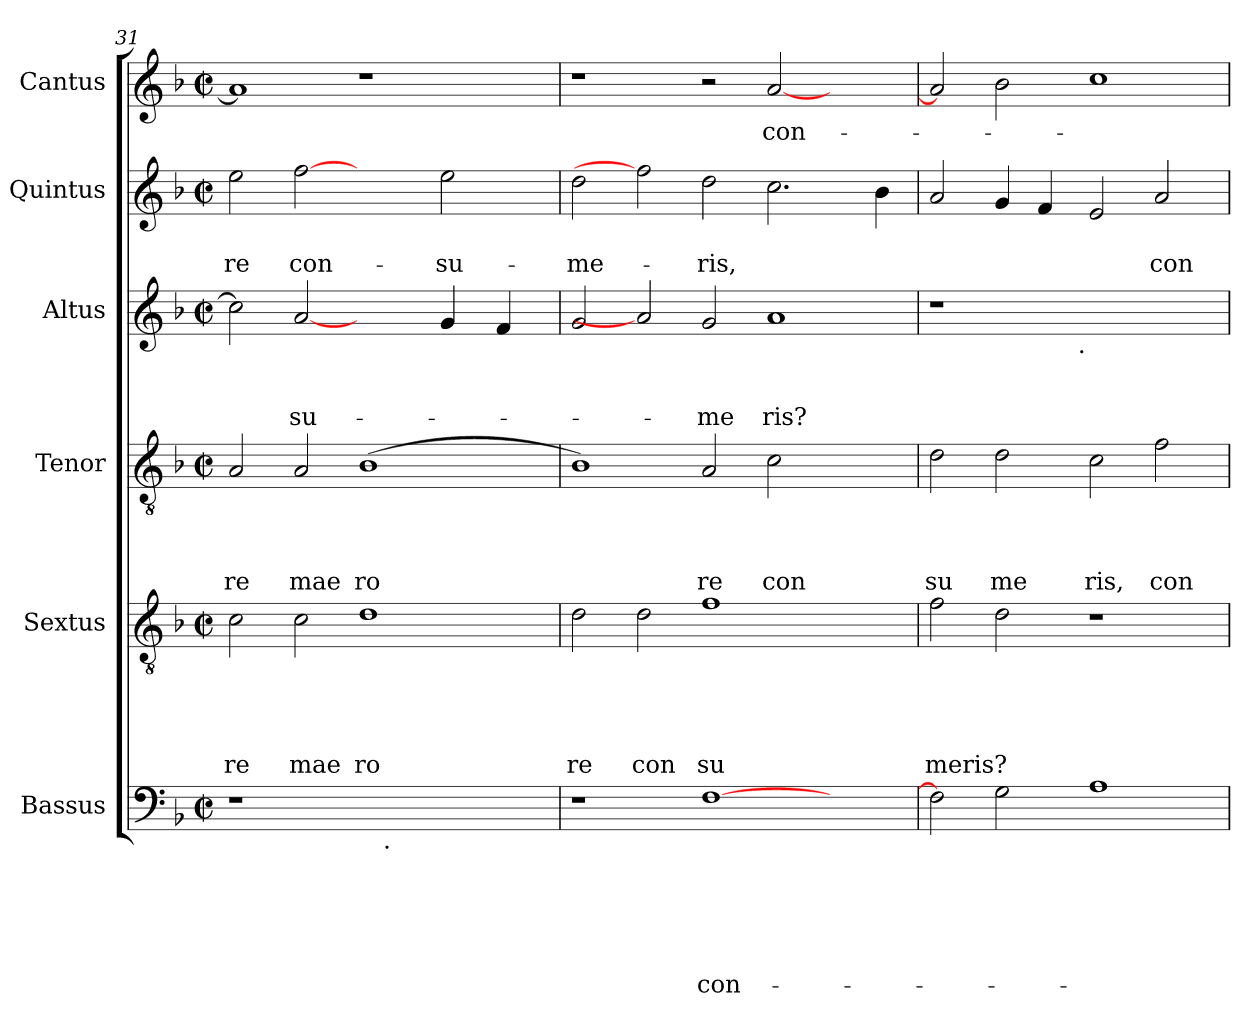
**kern	**text	**text	**text	**text	**text	**text	**kern	**text	**text	**text	**text	**text	**kern	**text	**text	**text	**text	**kern	**text	**text	**text	**kern	**text	**text	**kern	**text
*part6	*part6	*part6	*part6	*part6	*part6	*part6	*part5	*part5	*part5	*part5	*part5	*part5	*part4	*part4	*part4	*part4	*part4	*part3	*part3	*part3	*part3	*part2	*part2	*part2	*part1	*part1
*staff6	*staff6	*staff6	*staff6	*staff6	*staff6	*staff6	*staff5	*staff5	*staff5	*staff5	*staff5	*staff5	*staff4	*staff4	*staff4	*staff4	*staff4	*staff3	*staff3	*staff3	*staff3	*staff2	*staff2	*staff2	*staff1	*staff1
*I"Bassus	*	*	*	*	*	*	*I"Sextus	*	*	*	*	*	*I"Tenor	*	*	*	*	*I"Altus	*	*	*	*I"Quintus	*	*	*I"Cantus	*
*clefF4	*	*	*	*	*	*	*clefGv2	*	*	*	*	*	*clefGv2	*	*	*	*	*clefG2	*	*	*	*clefG2	*	*	*clefG2	*
*k[b-]	*	*	*	*	*	*	*k[b-]	*	*	*	*	*	*k[b-]	*	*	*	*	*k[b-]	*	*	*	*k[b-]	*	*	*k[b-]	*
*F:	*	*	*	*	*	*	*F:	*	*	*	*	*	*F:	*	*	*	*	*F:	*	*	*	*F:	*	*	*F:	*
*M2/2	*	*	*	*	*	*	*M2/2	*	*	*	*	*	*M2/2	*	*	*	*	*M2/2	*	*	*	*M2/2	*	*	*M2/2	*
*met(c|)	*	*	*	*	*	*	*met(c|)	*	*	*	*	*	*met(c|)	*	*	*	*	*met(c|)	*	*	*	*met(c|)	*	*	*met(c|)	*
=31	=31	=31	=31	=31	=31	=31	=31	=31	=31	=31	=31	=31	=31	=31	=31	=31	=31	=31	=31	=31	=31	=31	=31	=31	=31	=31
!	!	!	!	!	!	!	!	!	!	!	!	!LO:LY:b	!	!	!	!	!LO:LY:b	!	!	!	!	!	!	!LO:LY:b	!	!
1r	.	.	.	.	.	.	2c\	.	.	.	.	re	2A/	.	.	.	re	2cc\]	.	.	.	2ee\	.	-re	1a]	.
!	!	!	!	!	!	!	!	!	!	!	!	!LO:LY:b	!	!	!	!	!LO:LY:b	!	!	!	!LO:LY:b	!	!	!LO:LY:b	!	!
.	.	.	.	.	.	.	2c\	.	.	.	.	mae	2A/	.	.	.	mae	[2a	.	.	-su-	[2ff	.	con-	.	.
!	!	!	!	!	!	!	!	!	!	!	!	!LO:LY:b	!	!	!	!	!LO:LY:b	!	!	!	!	!	!	!	!	!
16.ryy	.	.	.	.	.	.	1d	.	.	.	.	ro	(>1B-	.	.	.	ro	2ryy	.	.	.	2ryy	.	.	1r	.
!LO:TX:b:t=.	!	!	!	!	!	!	!	!	!	!	!	!	!	!	!	!	!	!	!	!	!	!	!	!	!	!
2ryy	.	.	.	.	.	.	.	.	.	.	.	.	.	.	.	.	.	.	.	.	.	.	.	.	.	.
!	!	!	!	!	!	!	!	!	!	!	!	!	!	!	!	!	!	!	!	!	!	!	!	!LO:LY:b	!	!
.	.	.	.	.	.	.	.	.	.	.	.	.	.	.	.	.	.	4g/	.	.	.	2ee\	.	-su-	.	.
4ryy	.	.	.	.	.	.	.	.	.	.	.	.	.	.	.	.	.	.	.	.	.	.	.	.	.	.
.	.	.	.	.	.	.	.	.	.	.	.	.	.	.	.	.	.	4f/	.	.	.	.	.	.	.	.
8ryy	.	.	.	.	.	.	.	.	.	.	.	.	.	.	.	.	.	.	.	.	.	.	.	.	.	.
32ryy	.	.	.	.	.	.	.	.	.	.	.	.	.	.	.	.	.	.	.	.	.	.	.	.	.	.
=32	=32	=32	=32	=32	=32	=32	=32	=32	=32	=32	=32	=32	=32	=32	=32	=32	=32	=32	=32	=32	=32	=32	=32	=32	=32	=32
!	!	!	!	!	!	!	!	!	!	!	!	!LO:LY:b	!	!	!	!	!	!	!	!	!	!	!	!LO:LY:b	!	!
1r	.	.	.	.	.	.	2d\	.	.	.	.	re	1B-)	.	.	.	.	2g/	.	.	.	2dd\	.	-me-	1r	.
!	!	!	!	!	!	!	!	!	!	!	!	!LO:LY:b	!	!	!	!	!	!	!	!	!	!	!	!	!	!
.	.	.	.	.	.	.	2d\	.	.	.	.	con	.	.	.	.	.	2a]	.	.	.	2ff]	.	.	.	.
!	!	!	!	!	!	!LO:LY:b	!	!	!	!	!	!LO:LY:b	!	!	!	!	!LO:LY:b	!	!	!	!LO:LY:b	!	!	!LO:LY:b	!	!
[>1F	.	.	.	.	.	con-	1f	.	.	.	.	su	2A/	.	.	.	re	2g/	.	.	-me	2dd\	.	-ris,	2r	.
!	!	!	!	!	!	!	!	!	!	!	!	!	!	!	!	!	!LO:LY:b	!	!	!	!LO:LY:b	!	!	!	!	!LO:LY:b
.	.	.	.	.	.	.	.	.	.	.	.	.	2c\	.	.	.	con	1a	.	.	ris?	2.cc\	.	.	[<2a/	con-
2ryy	.	.	.	.	.	.	2ryy	.	.	.	.	.	2ryy	.	.	.	.	.	.	.	.	.	.	.	2ryy	.
.	.	.	.	.	.	.	.	.	.	.	.	.	.	.	.	.	.	.	.	.	.	4b-\	.	.	.	.
=33	=33	=33	=33	=33	=33	=33	=33	=33	=33	=33	=33	=33	=33	=33	=33	=33	=33	=33	=33	=33	=33	=33	=33	=33	=33	=33
!	!	!	!	!	!	!	!	!	!	!	!	!LO:LY:b	!	!	!	!	!LO:LY:b	!	!	!	!	!	!	!	!	!
*	*	*	*	*	*	*	*	*	*	*	*	*	*	*	*	*	*	*^	*	*	*	*	*	*	*	*
2F\]	.	.	.	.	.	.	2f\	.	.	.	.	meris?	2d\	.	.	.	su	1r	2ryy	.	.	.	2a/	.	.	2a/]	.
!	!	!	!	!	!	!	!	!	!	!	!	!	!	!	!	!	!LO:LY:b	!	!	!	!	!	!	!	!	!	!
2G\	.	.	.	.	.	.	2d\	.	.	.	.	.	2d\	.	.	.	me	.	4...ryy	.	.	.	4g/	.	.	2b-\	.
.	.	.	.	.	.	.	.	.	.	.	.	.	.	.	.	.	.	.	.	.	.	.	4f/	.	.	.	.
!	!	!	!	!	!	!	!	!	!	!	!	!	!	!	!	!	!	!	!LO:TX:b:t=.	!	!	!	!	!	!	!	!
.	.	.	.	.	.	.	.	.	.	.	.	.	.	.	.	.	.	.	1ryy	.	.	.	.	.	.	.	.
!	!	!	!	!	!	!	!	!	!	!	!	!	!	!	!	!	!LO:LY:b	!	!	!	!	!	!	!	!	!	!
1A	.	.	.	.	.	.	1r	.	.	.	.	.	2c\	.	.	.	ris,	1ryy	.	.	.	.	2e/	.	.	1cc	.
!	!	!	!	!	!	!	!	!	!	!	!	!	!	!	!	!	!LO:LY:b	!	!	!	!	!	!	!	!LO:LY:b	!	!
.	.	.	.	.	.	.	.	.	.	.	.	.	2f\	.	.	.	con	.	.	.	.	.	2a/	.	con-	.	.
.	.	.	.	.	.	.	.	.	.	.	.	.	.	.	.	.	.	.	32ryy	.	.	.	.	.	.	.	.
*	*	*	*	*	*	*	*	*	*	*	*	*	*	*	*	*	*	*v	*v	*	*	*	*	*	*	*	*
=	=	=	=	=	=	=	=	=	=	=	=	=	=	=	=	=	=	=	=	=	=	=	=	=	=	=
*-	*-	*-	*-	*-	*-	*-	*-	*-	*-	*-	*-	*-	*-	*-	*-	*-	*-	*-	*-	*-	*-	*-	*-	*-	*-	*-
